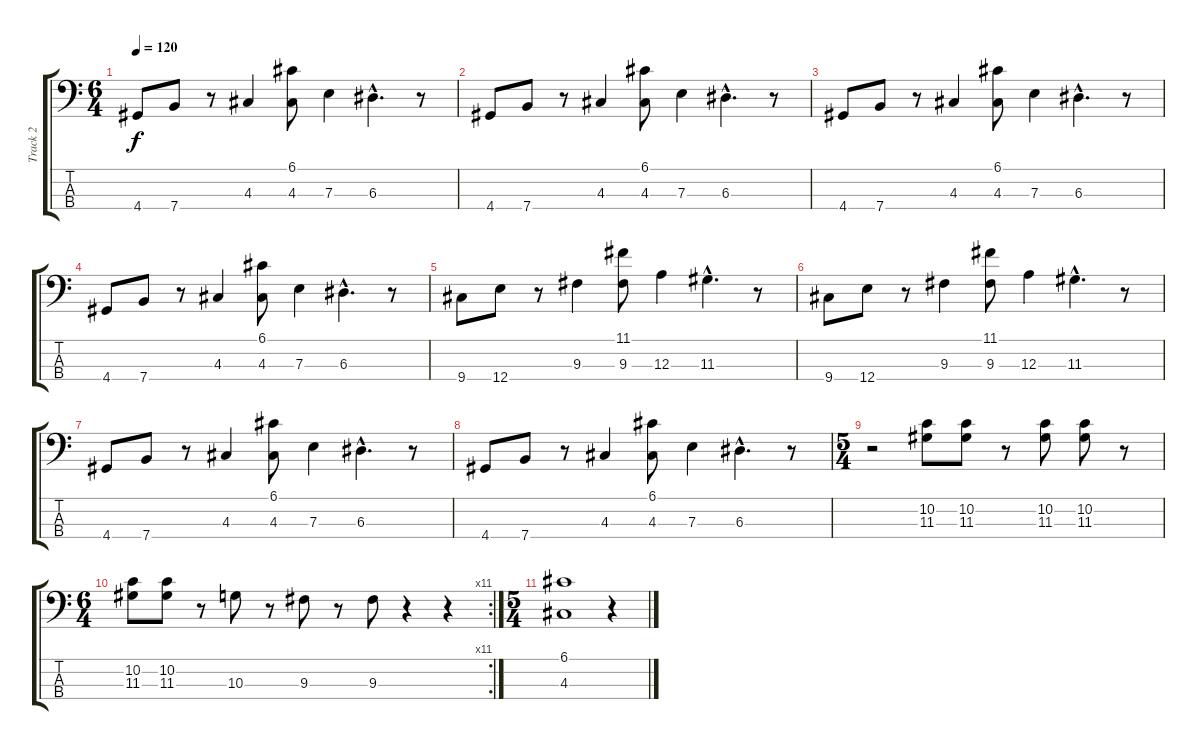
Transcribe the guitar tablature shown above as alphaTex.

\track ("Track 2" "Track 2") {instrument electricbassfinger}
\staff {score tabs}
\tuning (G2 D2 A1 E1) {hide}
\ts (6 4)
\tempo 120
\clef f4
\ks c
4.4.8{dy f instrument electricbassfinger} 7.4.8 r.8 4.3.4 (6.1 4.3).8 7.3.4 6.3{hac}.4{d} r.8 |
4.4.8 7.4.8 r.8 4.3.4 (6.1 4.3).8 7.3.4 6.3{hac}.4{d} r.8 |
4.4.8 7.4.8 r.8 4.3.4 (6.1 4.3).8 7.3.4 6.3{hac}.4{d} r.8 |
4.4.8 7.4.8 r.8 4.3.4 (6.1 4.3).8 7.3.4 6.3{hac}.4{d} r.8 |
9.4.8 12.4.8 r.8 9.3.4 (11.1 9.3).8 12.3.4 11.3{hac}.4{d} r.8 |
9.4.8 12.4.8 r.8 9.3.4 (11.1 9.3).8 12.3.4 11.3{hac}.4{d} r.8 |
4.4.8 7.4.8 r.8 4.3.4 (6.1 4.3).8 7.3.4 6.3{hac}.4{d} r.8 |
4.4.8 7.4.8 r.8 4.3.4 (6.1 4.3).8 7.3.4 6.3{hac}.4{d} r.8 |
\ts (5 4)
r.2 (10.2 11.3).8 (10.2 11.3).8 r.8 (10.2 11.3).8 (10.2 11.3).8 r.8 |
\rc 11
\ts (6 4)
(10.2 11.3).8 (10.2 11.3).8 r.8 10.3.8 r.8 9.3.8 r.8 9.3.8 r.4 r.4 |
\ts (5 4)
(6.1 4.3).1 r.4
